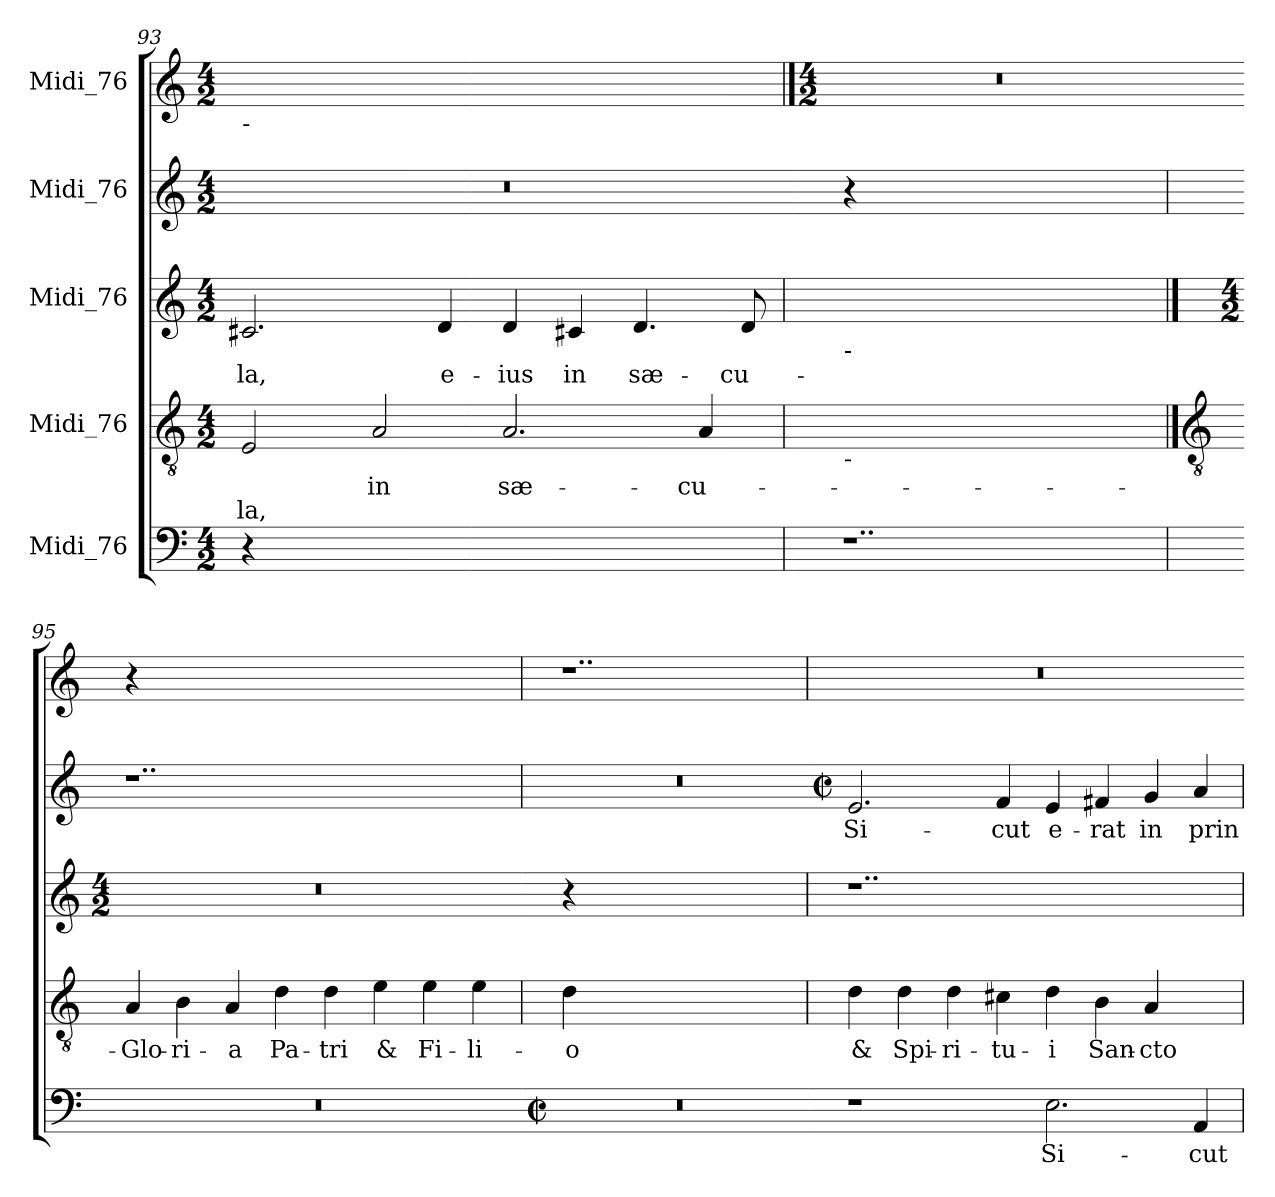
**kern	**text	**kern	**text	**text	**kern	**text	**kern	**text	**kern	**text
*part5	*part5	*part4	*part4	*part4	*part3	*part3	*part2	*part2	*part1	*part1
*staff5	*staff5	*staff4	*staff4	*staff4	*staff3	*staff3	*staff2	*staff2	*staff1	*staff1
*I"Midi_76	*	*I"Midi_76	*	*	*I"Midi_76	*	*I"Midi_76	*	*I"Midi_76	*
!!LO:LB:g=z
*clefF4	*	*clefGv2	*	*	*clefG2	*	*clefG2	*	*clefG2	*
*k[]	*	*k[]	*	*	*k[]	*	*k[]	*	*k[]	*
*C:	*	*C:	*	*	*C:	*	*C:	*	*C:	*
*M4/2	*	*M4/2	*	*	*M4/2	*	*M4/2	*	*M4/2	*
=93	=93	=93	=93	=93	=93	=93	=93	=93	=93	=93
!	!	!	!	!	!	!	!	!	!LO:TX:b:t=-	!
!	!	!	!	!LO:LY:b	!	!LO:LY:b	!	!	!	!LO:LY:b
4r	.	2E	.	-la,	2.c#X	-la,	0r	.	0e;<yy	-la.
1..ryy	.	.	.	.	.	.	.	.	.	.
!	!	!	!LO:LY:b	!	!	!	!	!	!	!
.	.	2A	in	.	.	.	.	.	.	.
!	!	!	!	!	!	!LO:LY:b	!	!	!	!
.	.	.	.	.	4d	e-	.	.	.	.
!	!	!	!LO:LY:b	!	!	!LO:LY:b	!	!	!	!
.	.	2.A	sæ-	.	4d	-ius	.	.	.	.
!	!	!	!	!	!	!LO:LY:b	!	!	!	!
.	.	.	.	.	4c#X	in	.	.	.	.
!	!	!	!	!	!	!LO:LY:b	!	!	!	!
.	.	.	.	.	4.d	sæ-	.	.	.	.
!	!	!	!LO:LY:b	!	!	!	!	!	!	!
.	.	4A	-cu-	.	.	.	.	.	.	.
!	!	!	!	!	!	!LO:LY:b	!	!	!	!
.	.	.	.	.	8d	-cu-	.	.	.	.
!!LO:LB:g=z
=94	==94	=94	==94	==94	=94	==94	=94	==94	==94	==94
*	*	*	*	*	*	*	*	*	*M4/2	*
!	!	!	!	!	!LO:TX:b:t=-	!	!	!	!	!
!	!	!LO:TX:b:t=-	!	!	!	!	!	!	!	!
!	!	!	!LO:LY:b	!	!	!LO:LY:b	!	!	!	!
1..r	.	0A;<yy	-la.	.	0c#X;<yy	-la.	4r	.	0r	.
.	.	.	.	.	.	.	1..ryy	.	.	.
4ryy	.	.	.	.	.	.	.	.	.	.
!!LO:LB:g=z
=95	=95	==95	=95	=95	==95	=95	=95	=95	=95	=95
*	*	*clefGv2	*	*	*	*	*	*	*	*
*k[]	*	*	*	*	*	*	*	*	*	*
*C:	*	*	*	*	*	*	*	*	*	*
*	*	*	*	*	*M4/2	*	*	*	*	*
!	!	!	!LO:LY:b	!	!	!	!	!	!	!
0r	.	4A	Glo-	.	0r	.	1..r	.	4r	.
!	!	!	!LO:LY:b	!	!	!	!	!	!	!
.	.	4B	-ri-	.	.	.	.	.	1..ryy	.
!	!	!	!LO:LY:b	!	!	!	!	!	!	!
.	.	4A	-a	.	.	.	.	.	.	.
!	!	!	!LO:LY:b	!	!	!	!	!	!	!
.	.	4d	Pa-	.	.	.	.	.	.	.
!	!	!	!LO:LY:b	!	!	!	!	!	!	!
.	.	4d	-tri	.	.	.	.	.	.	.
!	!	!	!LO:LY:b	!	!	!	!	!	!	!
.	.	4e	&	.	.	.	.	.	.	.
!	!	!	!LO:LY:b	!	!	!	!	!	!	!
.	.	4e	Fi-	.	.	.	.	.	.	.
!	!	!	!LO:LY:b	!	!	!	!	!	!	!
.	.	4e	-li-	.	.	.	4ryy	.	.	.
!!LO:LB:g=z
=96-	=96	=96	=96	=96	=96	=96	=96	=96	=96	=96
*	*	*	*	*	*	*	*k[]	*	*	*
*	*	*	*	*	*	*	*C:	*	*	*
*M4/2	*	*	*	*	*	*	*	*	*	*
*met(c|)	*	*	*	*	*	*	*	*	*	*
!	!	!	!LO:LY:b	!	!	!	!	!	!	!
0r	.	4d	-o	.	4r	.	0r	.	1..r	.
.	.	1..ryy	.	.	1..ryy	.	.	.	.	.
.	.	.	.	.	.	.	.	.	4ryy	.
!!LO:LB:g=z
=97	=97	=97	=97	=97	=97	=97	=97-	=97	=97	=97
*	*	*	*	*	*	*	*	*	*k[]	*
*	*	*	*	*	*	*	*	*	*C:	*
*	*	*	*	*	*	*	*M4/2	*	*	*
*	*	*	*	*	*	*	*met(c|)	*	*	*
!	!	!	!LO:LY:b	!	!	!	!	!LO:LY:b	!	!
1r	.	4d	&	.	1..r	.	2.e	Si-	0r	.
!	!	!	!LO:LY:b	!	!	!	!	!	!	!
.	.	4d	Spi-	.	.	.	.	.	.	.
!	!	!	!LO:LY:b	!	!	!	!	!	!	!
.	.	4d	-ri-	.	.	.	.	.	.	.
!	!	!	!LO:LY:b	!	!	!	!	!LO:LY:b	!	!
.	.	4c#	-tu-	.	.	.	4f	-cut	.	.
!	!LO:LY:b	!	!LO:LY:b	!	!	!	!	!LO:LY:b	!	!
2.E	Si-	4d	-i	.	.	.	4e	e-	.	.
!	!	!	!LO:LY:b	!	!	!	!	!LO:LY:b	!	!
.	.	4B	San-	.	.	.	4f#X	-rat	.	.
!	!	!	!LO:LY:b	!	!	!	!	!LO:LY:b	!	!
.	.	4A	-cto	.	.	.	4g	in	.	.
!	!LO:LY:b	!	!	!	!	!	!	!LO:LY:b	!	!
4AA	-cut	4ryy	.	.	4ryy	.	4a	prin-	.	.
=	=-	=	=-	=-	=	=-	=	=-	=-	=-
*-	*-	*-	*-	*-	*-	*-	*-	*-	*-	*-
